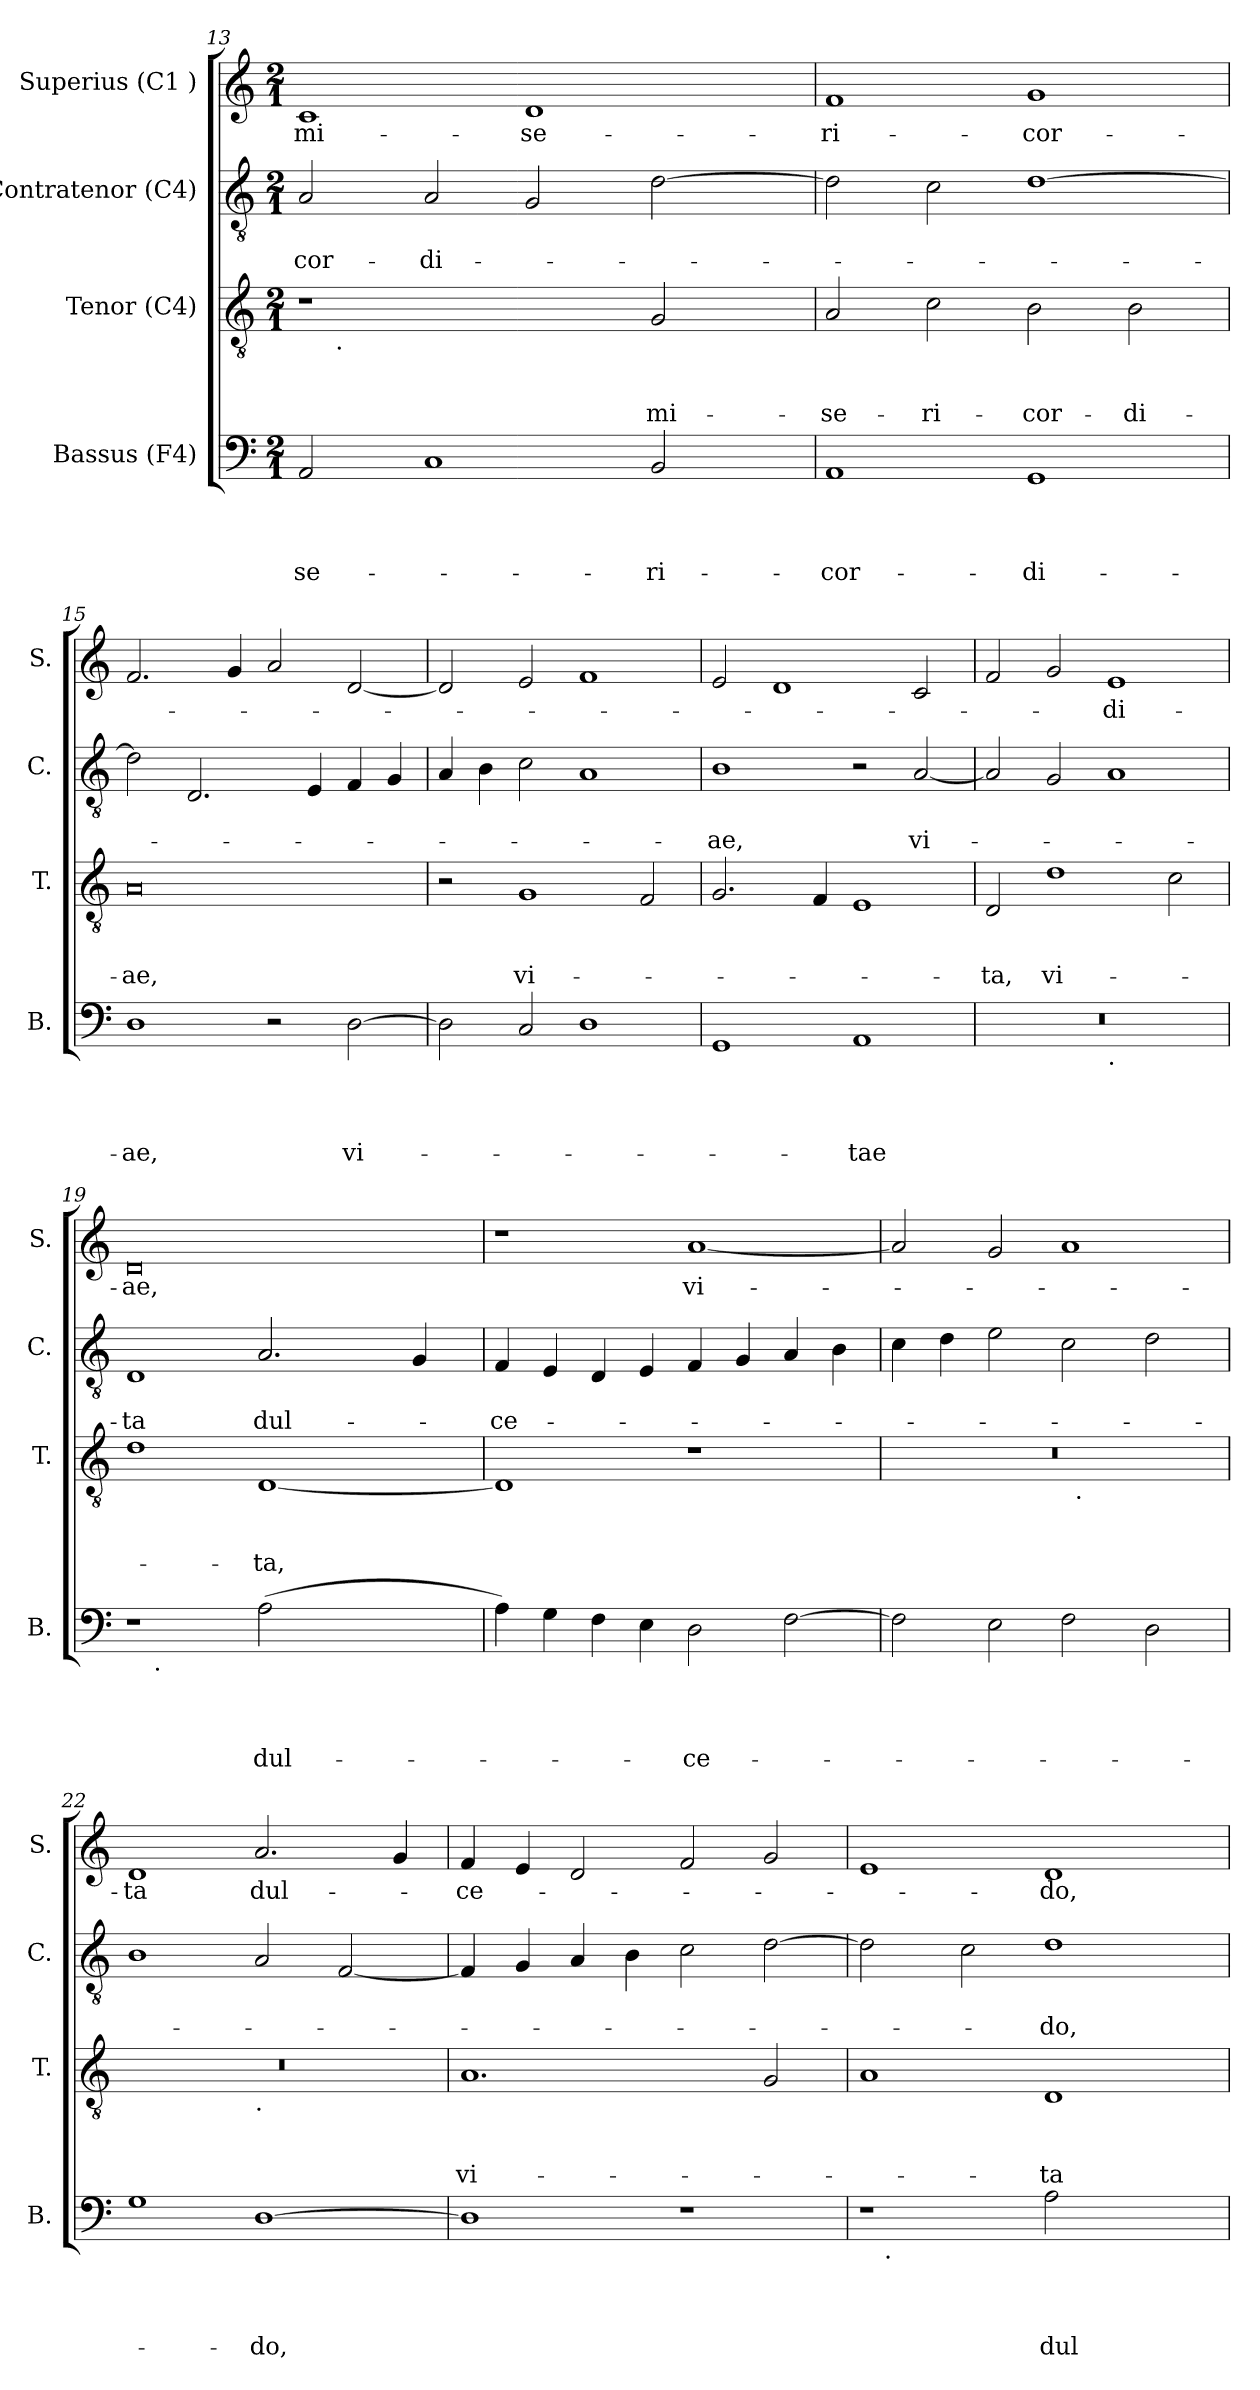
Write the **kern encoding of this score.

**kern	**text	**text	**text	**text	**kern	**text	**text	**text	**kern	**text	**text	**kern	**text
*part4	*part4	*part4	*part4	*part4	*part3	*part3	*part3	*part3	*part2	*part2	*part2	*part1	*part1
*staff4	*staff4	*staff4	*staff4	*staff4	*staff3	*staff3	*staff3	*staff3	*staff2	*staff2	*staff2	*staff1	*staff1
*I"Bassus (F4)	*	*	*	*	*I"Tenor (C4)	*	*	*	*I"Contratenor (C4)	*	*	*I"Superius (C1 )	*
*I'B.	*	*	*	*	*I'T.	*	*	*	*I'C.	*	*	*I'S.	*
!!LO:PB:g=z
*clefF4	*	*	*	*	*clefGv2	*	*	*	*clefGv2	*	*	*clefG2	*
*k[]	*	*	*	*	*k[]	*	*	*	*k[]	*	*	*k[]	*
*C:	*	*	*	*	*C:	*	*	*	*C:	*	*	*C:	*
*M2/1	*	*	*	*	*M2/1	*	*	*	*M2/1	*	*	*M2/1	*
=13	=13	=13	=13	=13	=13	=13	=13	=13	=13	=13	=13	=13	=13
!	!	!	!	!LO:LY:b	!	!	!	!	!	!	!LO:LY:b	!	!LO:LY:b
*	*	*	*	*	*^	*	*	*	*	*	*	*	*
2AA/	.	.	.	-se-	1r	16.ryy	.	.	.	2A/	.	-cor-	1c	mi-
!	!	!	!	!	!	!LO:TX:b:t=.	!	!	!	!	!	!	!	!
.	.	.	.	.	.	1ryy	.	.	.	.	.	.	.	.
!	!	!	!	!	!	!	!	!	!	!	!	!LO:LY:b	!	!
1C	.	.	.	.	.	.	.	.	.	2A/	.	-di-	.	.
!	!	!	!	!	!	!	!	!	!	!	!	!	!	!LO:LY:b
.	.	.	.	.	2ryy	.	.	.	.	2G/	.	.	1d	-se-
.	.	.	.	.	.	2ryy	.	.	.	.	.	.	.	.
!	!	!	!	!LO:LY:b	!	!	!	!	!LO:LY:b	!	!	!	!	!
2BB/	.	.	.	-ri-	2G/	.	.	.	mi-	[>2d\	.	.	.	.
.	.	.	.	.	.	4ryy	.	.	.	.	.	.	.	.
.	.	.	.	.	.	8ryy	.	.	.	.	.	.	.	.
.	.	.	.	.	.	32ryy	.	.	.	.	.	.	.	.
=14	=14	=14	=14	=14	=14	=14	=14	=14	=14	=14	=14	=14	=14	=14
!	!	!	!	!LO:LY:b	!	!	!	!	!LO:LY:b	!	!	!	!	!LO:LY:b
*	*	*	*	*	*v	*v	*	*	*	*	*	*	*	*
1AA	.	.	.	-cor-	2A/	.	.	-se-	2d\]	.	.	1f	-ri-
!	!	!	!	!	!	!	!	!LO:LY:b	!	!	!	!	!
.	.	.	.	.	2c\	.	.	-ri-	2c\	.	.	.	.
!	!	!	!	!LO:LY:b	!	!	!	!LO:LY:b	!	!	!	!	!LO:LY:b
1GG	.	.	.	-di-	2B\	.	.	-cor-	[>1d	.	.	1g	-cor-
!	!	!	!	!	!	!	!	!LO:LY:b	!	!	!	!	!
.	.	.	.	.	2B\	.	.	-di-	.	.	.	.	.
=15	=15	=15	=15	=15	=15	=15	=15	=15	=15	=15	=15	=15	=15
!	!	!	!	!LO:LY:b	!	!	!	!LO:LY:b	!	!	!	!	!
1D	.	.	.	-ae,	0A	.	.	-ae,	2d\]	.	.	2.f/	.
.	.	.	.	.	.	.	.	.	2.D/	.	.	.	.
.	.	.	.	.	.	.	.	.	.	.	.	4g/	.
2r	.	.	.	.	.	.	.	.	.	.	.	2a/	.
.	.	.	.	.	.	.	.	.	4E/	.	.	.	.
!	!	!	!	!LO:LY:b	!	!	!	!	!	!	!	!	!
[>2D\	.	.	.	vi-	.	.	.	.	4F/	.	.	[<2d/	.
.	.	.	.	.	.	.	.	.	4G/	.	.	.	.
=16	=16	=16	=16	=16	=16	=16	=16	=16	=16	=16	=16	=16	=16
2D\]	.	.	.	.	2r	.	.	.	4A/	.	.	2d/]	.
.	.	.	.	.	.	.	.	.	4B\	.	.	.	.
!	!	!	!	!	!	!	!	!LO:LY:b	!	!	!	!	!
2C/	.	.	.	.	1G	.	.	vi-	2c\	.	.	2e/	.
1D	.	.	.	.	.	.	.	.	1A	.	.	1f	.
.	.	.	.	.	2F/	.	.	.	.	.	.	.	.
!!LO:LB:g=z
=17	=17	=17	=17	=17	=17	=17	=17	=17	=17	=17	=17	=17	=17
!	!	!	!	!	!	!	!	!	!	!	!LO:LY:b	!	!
1GG	.	.	.	.	2.G/	.	.	.	1B	.	-ae,	2e/	.
.	.	.	.	.	.	.	.	.	.	.	.	1d	.
.	.	.	.	.	4F/	.	.	.	.	.	.	.	.
!	!	!	!	!LO:LY:b	!	!	!	!	!	!	!	!	!
1AA	.	.	.	-tae	1E	.	.	.	2r	.	.	.	.
!	!	!	!	!	!	!	!	!	!	!	!LO:LY:b	!	!
.	.	.	.	.	.	.	.	.	[<2A/	.	vi-	2c/	.
=18	=18	=18	=18	=18	=18	=18	=18	=18	=18	=18	=18	=18	=18
!	!	!	!	!	!	!	!	!LO:LY:b	!	!	!	!	!
*^	*	*	*	*	*	*	*	*	*	*	*	*	*
0r	1ryy	.	.	.	.	2D/	.	.	-ta,	2A/]	.	.	2f/	.
!	!	!	!	!	!	!	!	!	!LO:LY:b	!	!	!	!	!
.	.	.	.	.	.	1d	.	.	vi-	2G/	.	.	2g/	.
!	!LO:TX:b:t=.	!	!	!	!	!	!	!	!	!	!	!	!	!
!	!	!	!	!	!	!	!	!	!	!	!	!	!	!LO:LY:b
.	1ryy	.	.	.	.	.	.	.	.	1A	.	.	1e	-di-
.	.	.	.	.	.	2c\	.	.	.	.	.	.	.	.
=19	=19	=19	=19	=19	=19	=19	=19	=19	=19	=19	=19	=19	=19	=19
!	!	!	!	!	!	!	!	!	!	!	!	!LO:LY:b	!	!LO:LY:b
1r	16.ryy	.	.	.	.	1d	.	.	.	1D	.	-ta	0d	-ae,
!	!LO:TX:b:t=.	!	!	!	!	!	!	!	!	!	!	!	!	!
.	1ryy	.	.	.	.	.	.	.	.	.	.	.	.	.
!	!	!	!	!	!LO:LY:b	!	!	!	!LO:LY:b	!	!	!LO:LY:b	!	!
(>2A\	.	.	.	.	dul-	[<1D	.	.	-ta,	2.A/	.	dul-	.	.
.	2ryy	.	.	.	.	.	.	.	.	.	.	.	.	.
2ryy	.	.	.	.	.	.	.	.	.	.	.	.	.	.
.	4ryy	.	.	.	.	.	.	.	.	.	.	.	.	.
.	.	.	.	.	.	.	.	.	.	4G/	.	.	.	.
.	8ryy	.	.	.	.	.	.	.	.	.	.	.	.	.
.	32ryy	.	.	.	.	.	.	.	.	.	.	.	.	.
=20	=20	=20	=20	=20	=20	=20	=20	=20	=20	=20	=20	=20	=20	=20
!	!	!	!	!	!	!	!	!	!	!	!	!LO:LY:b	!	!
*v	*v	*	*	*	*	*	*	*	*	*	*	*	*	*
4A\)	.	.	.	.	1D]	.	.	.	4F/	.	-ce-	1r	.
4G\	.	.	.	.	.	.	.	.	4E/	.	.	.	.
4F\	.	.	.	.	.	.	.	.	4D/	.	.	.	.
4E\	.	.	.	.	.	.	.	.	4E/	.	.	.	.
!	!	!	!	!LO:LY:b	!	!	!	!	!	!	!	!	!LO:LY:b
2D\	.	.	.	-ce-	1r	.	.	.	4F/	.	.	[<1a	vi-
.	.	.	.	.	.	.	.	.	4G/	.	.	.	.
[<2F\	.	.	.	.	.	.	.	.	4A/	.	.	.	.
.	.	.	.	.	.	.	.	.	4B\	.	.	.	.
!!LO:LB:g=z
=21	=21	=21	=21	=21	=21	=21	=21	=21	=21	=21	=21	=21	=21
*	*	*	*	*	*^	*	*	*	*	*	*	*	*
2F\]	.	.	.	.	0r	1ryy	.	.	.	4c\	.	.	2a/]	.
.	.	.	.	.	.	.	.	.	.	4d\	.	.	.	.
2E\	.	.	.	.	.	.	.	.	.	2e\	.	.	2g/	.
2F\	.	.	.	.	.	32ryy	.	.	.	2c\	.	.	1a	.
!	!	!	!	!	!	!LO:TX:b:t=.	!	!	!	!	!	!	!	!
.	.	.	.	.	.	2ryy	.	.	.	.	.	.	.	.
2D\	.	.	.	.	.	.	.	.	.	2d\	.	.	.	.
.	.	.	.	.	.	4...ryy	.	.	.	.	.	.	.	.
=22	=22	=22	=22	=22	=22	=22	=22	=22	=22	=22	=22	=22	=22	=22
!	!	!	!	!	!	!	!	!	!	!	!	!	!	!LO:LY:b
1G	.	.	.	.	0r	1ryy	.	.	.	1B	.	.	1d	-ta
!	!	!	!	!	!	!LO:TX:b:t=.	!	!	!	!	!	!	!	!
!	!	!	!	!LO:LY:b	!	!	!	!	!	!	!	!	!	!LO:LY:b
[>1D	.	.	.	-do,	.	1ryy	.	.	.	2A/	.	.	2.a/	dul-
.	.	.	.	.	.	.	.	.	.	[<2F/	.	.	.	.
.	.	.	.	.	.	.	.	.	.	.	.	.	4g/	.
=23	=23	=23	=23	=23	=23	=23	=23	=23	=23	=23	=23	=23	=23	=23
!	!	!	!	!	!	!	!	!	!LO:LY:b	!	!	!	!	!LO:LY:b
*	*	*	*	*	*v	*v	*	*	*	*	*	*	*	*
1D]	.	.	.	.	1.A	.	.	vi-	4F/]	.	.	4f/	-ce-
.	.	.	.	.	.	.	.	.	4G/	.	.	4e/	.
.	.	.	.	.	.	.	.	.	4A/	.	.	2d/	.
.	.	.	.	.	.	.	.	.	4B\	.	.	.	.
1r	.	.	.	.	.	.	.	.	2c\	.	.	2f/	.
.	.	.	.	.	2G/	.	.	.	[>2d\	.	.	2g/	.
=24	=24	=24	=24	=24	=24	=24	=24	=24	=24	=24	=24	=24	=24
*^	*	*	*	*	*	*	*	*	*	*	*	*	*
1r	16ryy	.	.	.	.	1A	.	.	.	2d\]	.	.	1e	.
!	!LO:TX:b:t=.	!	!	!	!	!	!	!	!	!	!	!	!	!
.	1ryy	.	.	.	.	.	.	.	.	.	.	.	.	.
.	.	.	.	.	.	.	.	.	.	2c\	.	.	.	.
!	!	!	!	!	!LO:LY:b	!	!	!	!LO:LY:b	!	!	!LO:LY:b	!	!LO:LY:b
2A\	.	.	.	.	dul-	1D	.	.	-ta	1d	.	-do,	1d	-do,
.	2...ryy	.	.	.	.	.	.	.	.	.	.	.	.	.
2ryy	.	.	.	.	.	.	.	.	.	.	.	.	.	.
*v	*v	*	*	*	*	*	*	*	*	*	*	*	*	*
=	=	=	=	=	=	=	=	=	=	=	=	=	=
*-	*-	*-	*-	*-	*-	*-	*-	*-	*-	*-	*-	*-	*-
